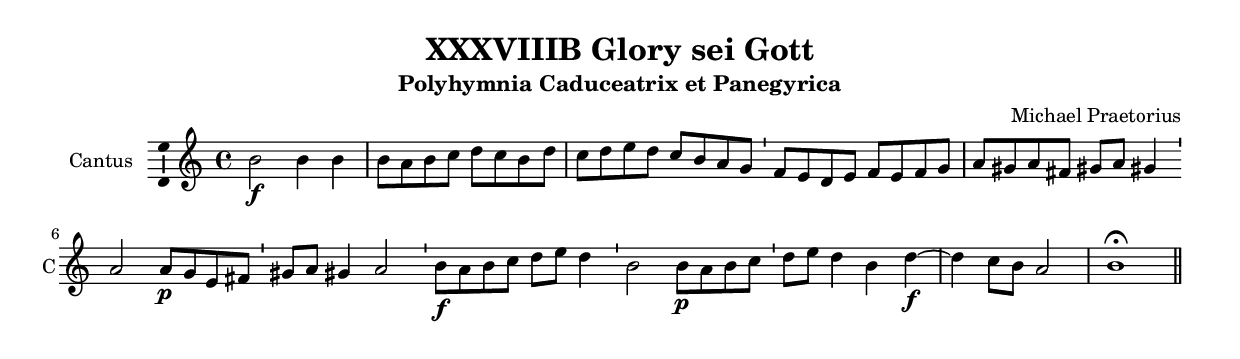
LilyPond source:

\include "../../global-settings.ly"

\new Staff <<
  \new Voice = "Cantus Intrument" <<
    \accidentalStyle Score.forget
\set Staff.instrumentName = "Cantus"
\set Staff.shortInstrumentName = "C"
\clef "treble"

    {
      b'2\f b'4 b' b'8 a' b' c'' d'' c'' b' d'' c'' d'' e'' d'' c'' b' a' g' \i f' e' d' e'
      f' e' f' g' a' gis' a' fis' gis' a' gis'4 \i a'2 a'8\p g' e' fis' \i gis' a' gis'4 a'2 \i b'8\f a' b' c'' d'' e'' d''4 \i
      b'2 b'8\p a' b' c'' \i d'' e'' d''4 b' d''2\f c''8 b' a'2 b'1\fermata \ll

    }
  >>
>>